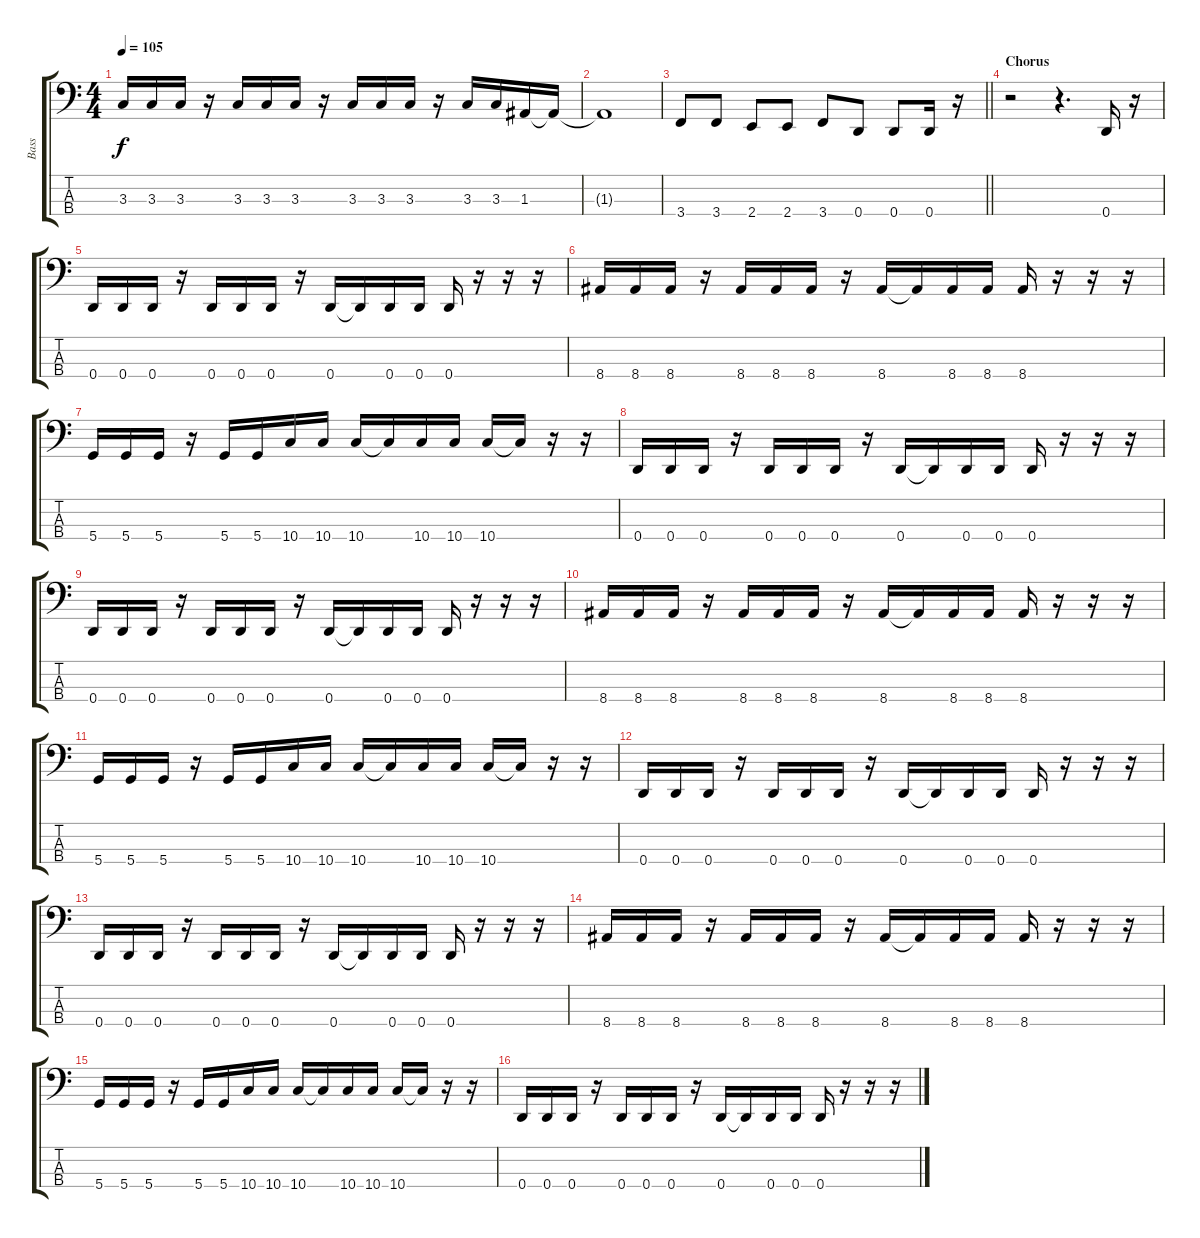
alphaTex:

\track ("Bass" "Bass") {instrument electricbassfinger}
\staff {score tabs}
\tuning (G2 D2 A1 D1) {hide}
\ts (4 4)
\tempo 105
\clef f4
\ks c
3.3.16{dy f} 3.3.16 3.3.16 r.16 3.3.16 3.3.16 3.3.16 r.16 3.3.16 3.3.16 3.3.16 r.16 3.3.16 3.3.16 1.3.16 1.3{t}.16 |
1.3{t}.1 |
\barLineRight lightlight
3.4.8 3.4.8 2.4.8 2.4.8 3.4.8 0.4.8 0.4.8 0.4.16 r.16 |
\section ("" "Chorus")
r.2 r.4{d} 0.4.16 r.16 |
0.4.16 0.4.16 0.4.16 r.16 0.4.16 0.4.16 0.4.16 r.16 0.4.16 0.4{t}.16 0.4.16 0.4.16 0.4.16 r.16 r.16 r.16 |
8.4.16 8.4.16 8.4.16 r.16 8.4.16 8.4.16 8.4.16 r.16 8.4.16 8.4{t}.16 8.4.16 8.4.16 8.4.16 r.16 r.16 r.16 |
5.4.16 5.4.16 5.4.16 r.16 5.4.16 5.4.16 10.4.16 10.4.16 10.4.16 10.4{t}.16 10.4.16 10.4.16 10.4.16 10.4{t}.16 r.16 r.16 |
0.4.16 0.4.16 0.4.16 r.16 0.4.16 0.4.16 0.4.16 r.16 0.4.16 0.4{t}.16 0.4.16 0.4.16 0.4.16 r.16 r.16 r.16 |
0.4.16 0.4.16 0.4.16 r.16 0.4.16 0.4.16 0.4.16 r.16 0.4.16 0.4{t}.16 0.4.16 0.4.16 0.4.16 r.16 r.16 r.16 |
8.4.16 8.4.16 8.4.16 r.16 8.4.16 8.4.16 8.4.16 r.16 8.4.16 8.4{t}.16 8.4.16 8.4.16 8.4.16 r.16 r.16 r.16 |
5.4.16 5.4.16 5.4.16 r.16 5.4.16 5.4.16 10.4.16 10.4.16 10.4.16 10.4{t}.16 10.4.16 10.4.16 10.4.16 10.4{t}.16 r.16 r.16 |
0.4.16 0.4.16 0.4.16 r.16 0.4.16 0.4.16 0.4.16 r.16 0.4.16 0.4{t}.16 0.4.16 0.4.16 0.4.16 r.16 r.16 r.16 |
0.4.16 0.4.16 0.4.16 r.16 0.4.16 0.4.16 0.4.16 r.16 0.4.16 0.4{t}.16 0.4.16 0.4.16 0.4.16 r.16 r.16 r.16 |
8.4.16 8.4.16 8.4.16 r.16 8.4.16 8.4.16 8.4.16 r.16 8.4.16 8.4{t}.16 8.4.16 8.4.16 8.4.16 r.16 r.16 r.16 |
5.4.16 5.4.16 5.4.16 r.16 5.4.16 5.4.16 10.4.16 10.4.16 10.4.16 10.4{t}.16 10.4.16 10.4.16 10.4.16 10.4{t}.16 r.16 r.16 |
0.4.16 0.4.16 0.4.16 r.16 0.4.16 0.4.16 0.4.16 r.16 0.4.16 0.4{t}.16 0.4.16 0.4.16 0.4.16 r.16 r.16 r.16
